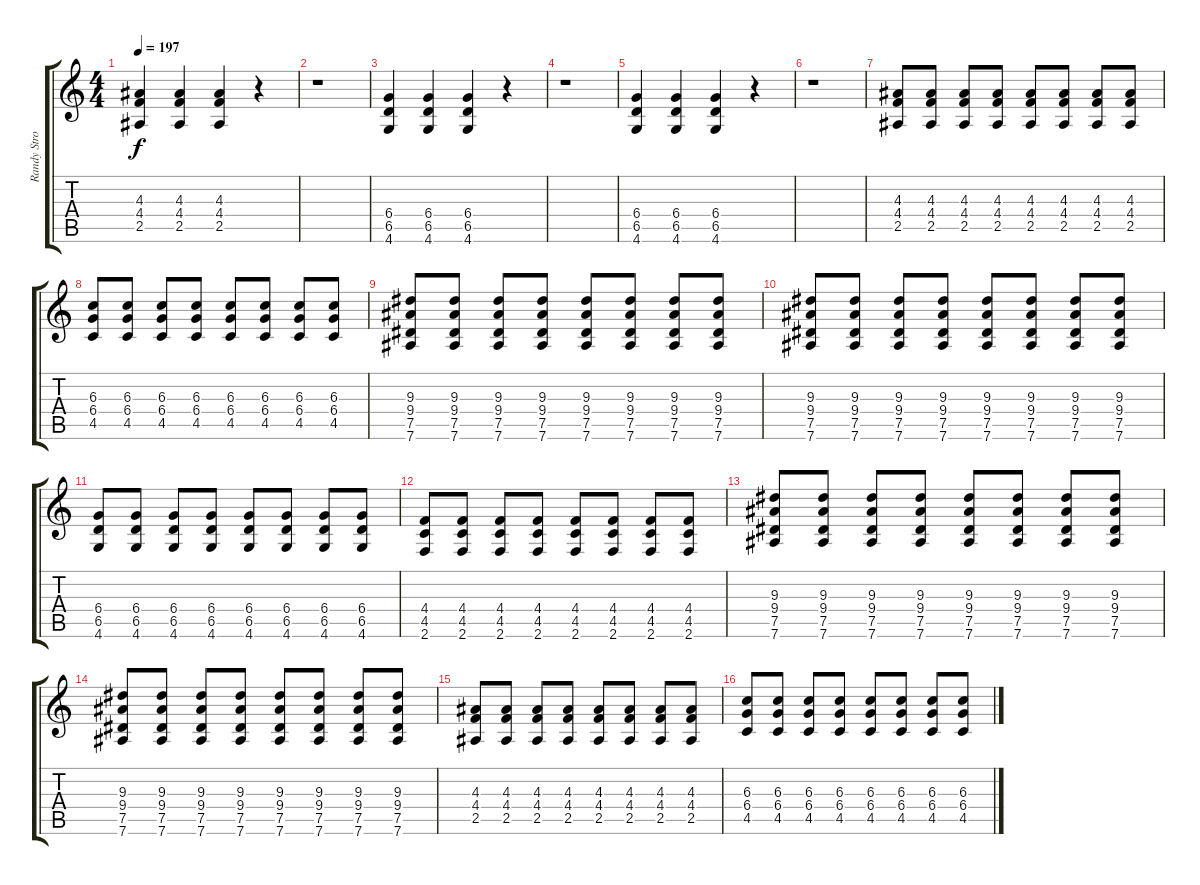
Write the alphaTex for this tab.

\track ("Randy Strohmeyer" "Randy Stro") {instrument distortionguitar}
\staff {score tabs}
\tuning (Eb4 Bb3 Gb3 Db3 Ab2 Eb2) {hide}
\ts (4 4)
\tempo 197
\clef g2
\ks c
(4.3 4.4 2.5).4{dy f} (4.3 4.4 2.5).4 (4.3 4.4 2.5).4 r.4 |
r.1 |
(6.4 6.5 4.6).4 (6.4 6.5 4.6).4 (6.4 6.5 4.6).4 r.4 |
r.1 |
(6.4 6.5 4.6).4 (6.4 6.5 4.6).4 (6.4 6.5 4.6).4 r.4 |
r.1 |
(4.3 4.4 2.5).8 (4.3 4.4 2.5).8 (4.3 4.4 2.5).8 (4.3 4.4 2.5).8 (4.3 4.4 2.5).8 (4.3 4.4 2.5).8 (4.3 4.4 2.5).8 (4.3 4.4 2.5).8 |
(6.3 6.4 4.5).8 (6.3 6.4 4.5).8 (6.3 6.4 4.5).8 (6.3 6.4 4.5).8 (6.3 6.4 4.5).8 (6.3 6.4 4.5).8 (6.3 6.4 4.5).8 (6.3 6.4 4.5).8 |
(9.3 9.4 7.5 7.6).8 (9.3 9.4 7.5 7.6).8 (9.3 9.4 7.5 7.6).8 (9.3 9.4 7.5 7.6).8 (9.3 9.4 7.5 7.6).8 (9.3 9.4 7.5 7.6).8 (9.3 9.4 7.5 7.6).8 (9.3 9.4 7.5 7.6).8 |
(9.3 9.4 7.5 7.6).8 (9.3 9.4 7.5 7.6).8 (9.3 9.4 7.5 7.6).8 (9.3 9.4 7.5 7.6).8 (9.3 9.4 7.5 7.6).8 (9.3 9.4 7.5 7.6).8 (9.3 9.4 7.5 7.6).8 (9.3 9.4 7.5 7.6).8 |
(6.4 6.5 4.6).8 (6.4 6.5 4.6).8 (6.4 6.5 4.6).8 (6.4 6.5 4.6).8 (6.4 6.5 4.6).8 (6.4 6.5 4.6).8 (6.4 6.5 4.6).8 (6.4 6.5 4.6).8 |
(4.4 4.5 2.6).8 (4.4 4.5 2.6).8 (4.4 4.5 2.6).8 (4.4 4.5 2.6).8 (4.4 4.5 2.6).8 (4.4 4.5 2.6).8 (4.4 4.5 2.6).8 (4.4 4.5 2.6).8 |
(9.3 9.4 7.5 7.6).8 (9.3 9.4 7.5 7.6).8 (9.3 9.4 7.5 7.6).8 (9.3 9.4 7.5 7.6).8 (9.3 9.4 7.5 7.6).8 (9.3 9.4 7.5 7.6).8 (9.3 9.4 7.5 7.6).8 (9.3 9.4 7.5 7.6).8 |
(9.3 9.4 7.5 7.6).8 (9.3 9.4 7.5 7.6).8 (9.3 9.4 7.5 7.6).8 (9.3 9.4 7.5 7.6).8 (9.3 9.4 7.5 7.6).8 (9.3 9.4 7.5 7.6).8 (9.3 9.4 7.5 7.6).8 (9.3 9.4 7.5 7.6).8 |
(4.3 4.4 2.5).8 (4.3 4.4 2.5).8 (4.3 4.4 2.5).8 (4.3 4.4 2.5).8 (4.3 4.4 2.5).8 (4.3 4.4 2.5).8 (4.3 4.4 2.5).8 (4.3 4.4 2.5).8 |
(6.3 6.4 4.5).8 (6.3 6.4 4.5).8 (6.3 6.4 4.5).8 (6.3 6.4 4.5).8 (6.3 6.4 4.5).8 (6.3 6.4 4.5).8 (6.3 6.4 4.5).8 (6.3 6.4 4.5).8
